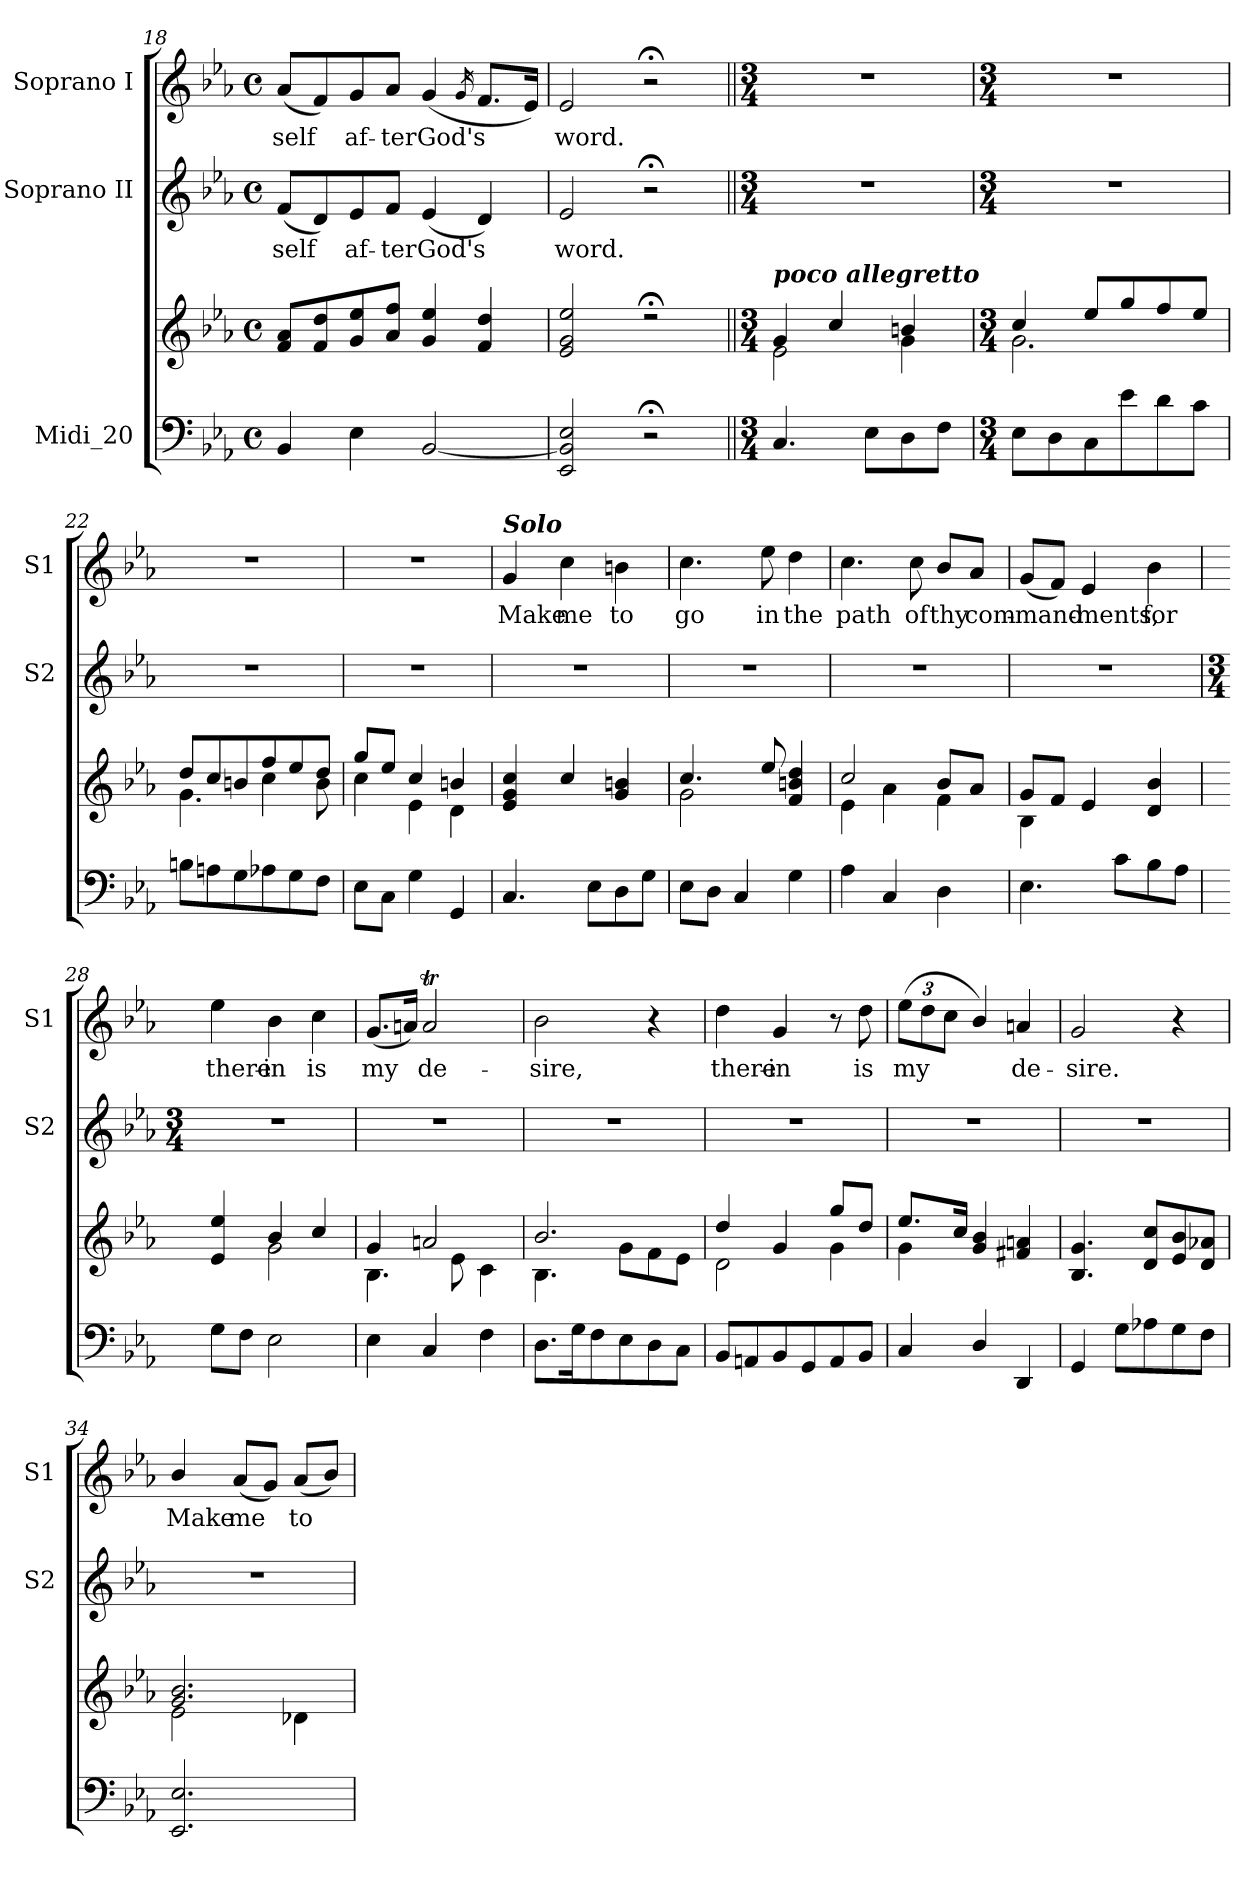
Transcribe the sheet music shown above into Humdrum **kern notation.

**kern	**kern	**kern	**text	**kern	**text
*part3	*part3	*part2	*part2	*part1	*part1
*staff4	*staff3	*staff2	*staff2	*staff1	*staff1
*I"Midi_20	*	*I"Soprano II	*	*I"Soprano I	*
*	*	*I'S2	*	*I'S1	*
*clefF4	*clefG2	*clefG2	*	*clefG2	*
*k[b-e-a-]	*k[b-e-a-]	*k[b-e-a-]	*	*k[b-e-a-]	*
*E-:	*E-:	*E-:	*	*E-:	*
*M4/4	*M4/4	*M4/4	*	*M4/4	*
*met(c)	*met(c)	*met(c)	*	*met(c)	*
=18	=18	=18	=18	=18	=18
*	*^	*	*	*	*
!	!	!	!	!LO:LY:b	!	!LO:LY:b
4BB-/	8f/ 8a-/L	1ryy	(<8f/L	-self	(<8a-/L	-self
.	8f/ 8dd/	.	8d/)	.	8f/)	.
!	!	!	!	!LO:LY:b	!	!LO:LY:b
4E-\	8g/ 8ee-/	.	8e-/	af-	8g/	af-
!	!	!	!	!LO:LY:b	!	!LO:LY:b
.	8a-/ 8ff/J	.	8f/J	-ter	8a-/J	-ter
!	!	!	!	!LO:LY:b	!	!LO:LY:b
[2BB-/	4g/ 4ee-/	.	(<4e-/	God's	(<4g/	God's
.	.	.	.	.	16qg/	.
.	4f/ 4dd/	.	4d/)	.	8.f/L	.
.	.	.	.	.	16e-/Jk)	.
=19	=19	=19	=19	=19	=19	=19
!	!	!	!	!LO:LY:b	!	!LO:LY:b
2EE-/ 2BB-/] 2E-/	2e-/ 2g/ 2ee-/	1ryy	2e-/	word.	2e-/	word.
2r;<	2r;<	.	2r;<	.	2r;<	.
=20||	=20||	=20||	=20||	=20||	=20||	=20||
*M3/4	*M3/4	*	*M3/4	*	*M3/4	*
*	*	*	*	*	*MM66	*
!	!LO:TX:a:Bi:t=poco allegretto	!	!	!	!	!
4.C/	4g/	2e-\	2.r	.	2.r	.
.	4cc/	.	.	.	.	.
8E-\L	.	.	.	.	.	.
8D\	4bn/	4g\	.	.	.	.
8F\J	.	.	.	.	.	.
!!LO:PB:g=z
=21	=21	=21	=21	=21	=21	=21
*M3/4	*M3/4	*	*M3/4	*	*M3/4	*
*	*	*	*	*	*MM66	*
8E-\L	4cc/	2.g\	2.r	.	2.r	.
8D\	.	.	.	.	.	.
8C\	8ee-/L	.	.	.	.	.
8e-\	8gg/	.	.	.	.	.
8d\	8ff/	.	.	.	.	.
8c\J	8ee-/J	.	.	.	.	.
=22	=22	=22	=22	=22	=22	=22
8Bn\L	8dd/L	4.g\	2.r	.	2.r	.
8An\	8cc/	.	.	.	.	.
8G\	8bn/	.	.	.	.	.
8A-X\	8ff/	4cc\	.	.	.	.
8G\	8ee-/	.	.	.	.	.
8F\J	8dd/J	8b\	.	.	.	.
=23	=23	=23	=23	=23	=23	=23
8E-\L	8gg/L	4cc\	2.r	.	2.r	.
8C\J	8ee-/J	.	.	.	.	.
4G\	4cc/	4e-\	.	.	.	.
4GG/	4bn/	4d\	.	.	.	.
=24	=24	=24	=24	=24	=24	=24
!	!	!	!	!	!LO:TX:a:Bi:t=Solo	!
!	!	!	!	!	!	!LO:LY:b
4.C/	4e-/ 4g/ 4cc/	2.ryy	2.r	.	4g/	Make
!	!	!	!	!	!	!LO:LY:b
.	4cc/	.	.	.	4cc\	me
8E-\L	.	.	.	.	.	.
!	!	!	!	!	!	!LO:LY:b
8D\	4g/ 4bn/	.	.	.	4bn\	to
8G\J	.	.	.	.	.	.
=25	=25	=25	=25	=25	=25	=25
!	!	!	!	!	!	!LO:LY:b
8E-\L	4.cc/	2g\	2.r	.	4.cc\	go
8D\J	.	.	.	.	.	.
4C/	.	.	.	.	.	.
!	!	!	!	!	!	!LO:LY:b
.	8ee-/	.	.	.	8ee-\	in
!	!	!	!	!	!	!LO:LY:b
4G\	4f/ 4bn/ 4dd/	4ryy	.	.	4dd\	the
=26	=26	=26	=26	=26	=26	=26
!	!	!	!	!	!	!LO:LY:b
4A-\	2cc/	4e-\	2.r	.	4.cc\	path
4C/	.	4a-\	.	.	.	.
!	!	!	!	!	!	!LO:LY:b
.	.	.	.	.	8cc\	of
!	!	!	!	!	!	!LO:LY:b
4D\	8b-/L	4f\	.	.	8b-/L	thy
!	!	!	!	!	!	!LO:LY:b
.	8a-/J	.	.	.	8a-/J	com-
!!LO:LB:g=z
=27	=27	=27	=27	=27	=27	=27
!	!	!	!	!	!	!LO:LY:b
4.E-\	8g/L	4B-\	2.r	.	(<8g/L	-mand-
.	8f/J	.	.	.	8f/J)	.
!	!	!	!	!	!	!LO:LY:b
.	4e-/	2ryy	.	.	4e-/	ments,
8c\L	.	.	.	.	.	.
!	!	!	!	!	!	!LO:LY:b
8B-\	4d/ 4b-/	.	.	.	4b-\	for
8A-\J	.	.	.	.	.	.
!!LO:LB:g=z
=28	=28	=28	=28	=28	=28	=28
*	*	*	*M3/4	*	*	*
!	!	!	!	!	!	!LO:LY:b
8G\L	4e-/ 4ee-/	4ryy	2.r	.	4ee-\	there-
8F\J	.	.	.	.	.	.
!	!	!	!	!	!	!LO:LY:b
2E-\	4b-/	2g\	.	.	4b-\	-in
!	!	!	!	!	!	!LO:LY:b
.	4cc/	.	.	.	4cc\	is
=29	=29	=29	=29	=29	=29	=29
!	!	!	!	!	!	!LO:LY:b
4E-\	4g/	4.B-\	2.r	.	(<8.g/L	my
.	.	.	.	.	16an/Jk)	.
!	!	!	!	!	!	!LO:LY:b
4C/	2an/	.	.	.	2at/	de-
.	.	8e-\	.	.	.	.
4F\	.	4c\	.	.	.	.
=30	=30	=30	=30	=30	=30	=30
!	!	!	!	!	!	!LO:LY:b
8.D\L	2.b-/	4.B-\	2.r	.	2b-\	-sire,
16G\K	.	.	.	.	.	.
8F\	.	.	.	.	.	.
8E-\	.	8g\L	.	.	.	.
8D\	.	8f\	.	.	4r	.
8C\J	.	8e-\J	.	.	.	.
=31	=31	=31	=31	=31	=31	=31
!	!	!	!	!	!	!LO:LY:b
8BB-/L	4dd/	2d\	2.r	.	4dd\	there-
8AAn/	.	.	.	.	.	.
!	!	!	!	!	!	!LO:LY:b
8BB-/	4g/	.	.	.	4g/	-in
8GG/	.	.	.	.	.	.
8AA/	8gg/L	4g\	.	.	8r	.
!	!	!	!	!	!	!LO:LY:b
8BB-/J	8dd/J	.	.	.	8dd\	is
=32	=32	=32	=32	=32	=32	=32
*	*	*	*	*	*Xbrackettup	*
!	!	!	!	!	!	!LO:LY:b
4C/	8.ee-/L	4g\	2.r	.	(>12ee-\L	my
.	.	.	.	.	12dd\	.
.	.	.	.	.	12cc\J	.
.	16cc/Jk	.	.	.	.	.
4D/	4g/ 4b-/	2ryy	.	.	4b-/)	.
!	!	!	!	!	!	!LO:LY:b
4DD/	4f#X/ 4an/	.	.	.	4an/	de-
=33	=33	=33	=33	=33	=33	=33
!	!	!	!	!	!	!LO:LY:b
4GG/	4.B-/ 4.g/	2.ryy	2.r	.	2g/	-sire.
8G\L	.	.	.	.	.	.
8A-X\	8d/ 8cc/L	.	.	.	.	.
8G\	8e-/ 8b-/	.	.	.	4r	.
8F\J	8d/ 8a-X/J	.	.	.	.	.
=34	=34	=34	=34	=34	=34	=34
!	!	!	!	!	!	!LO:LY:b
2.EE-/ 2.E-/	2.g/ 2.b-/	2e-\	2.r	.	4b-/	Make
!	!	!	!	!	!	!LO:LY:b
.	.	.	.	.	(<8a-/L	me
.	.	.	.	.	8g/J)	.
!	!	!	!	!	!	!LO:LY:b
.	.	4d-X\	.	.	(<8a-/L	to
.	.	.	.	.	8b-/J)	.
*	*v	*v	*	*	*	*
=	=	=	=	=	=
*-	*-	*-	*-	*-	*-
